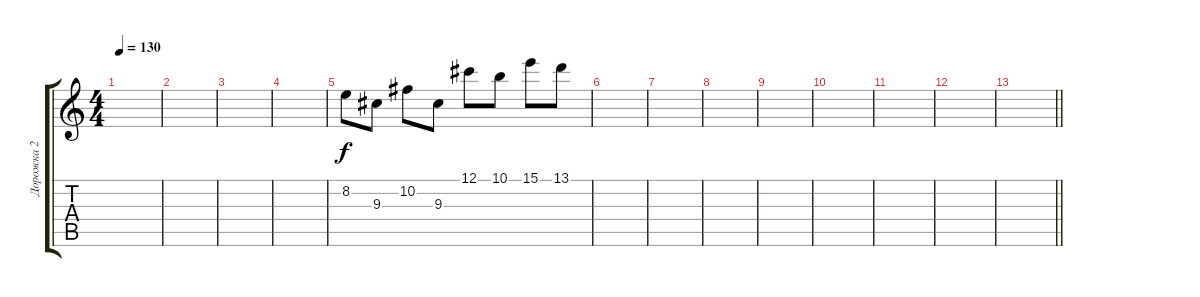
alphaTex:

\track ("Дорожка 2" "Дорожка 2") {instrument distortionguitar}
\staff {score tabs}
\tuning (Db4 Ab3 E3 B2 Gb2 B1) {hide}
\ts (4 4)
\tempo 130
\clef g2
\ks c
|
|
|
|
8.2.8 9.3.8 10.2.8 9.3.8 12.1.8 10.1.8 15.1.8 13.1.8 |
|
|
|
|
|
|
|
\barLineRight lightlight
